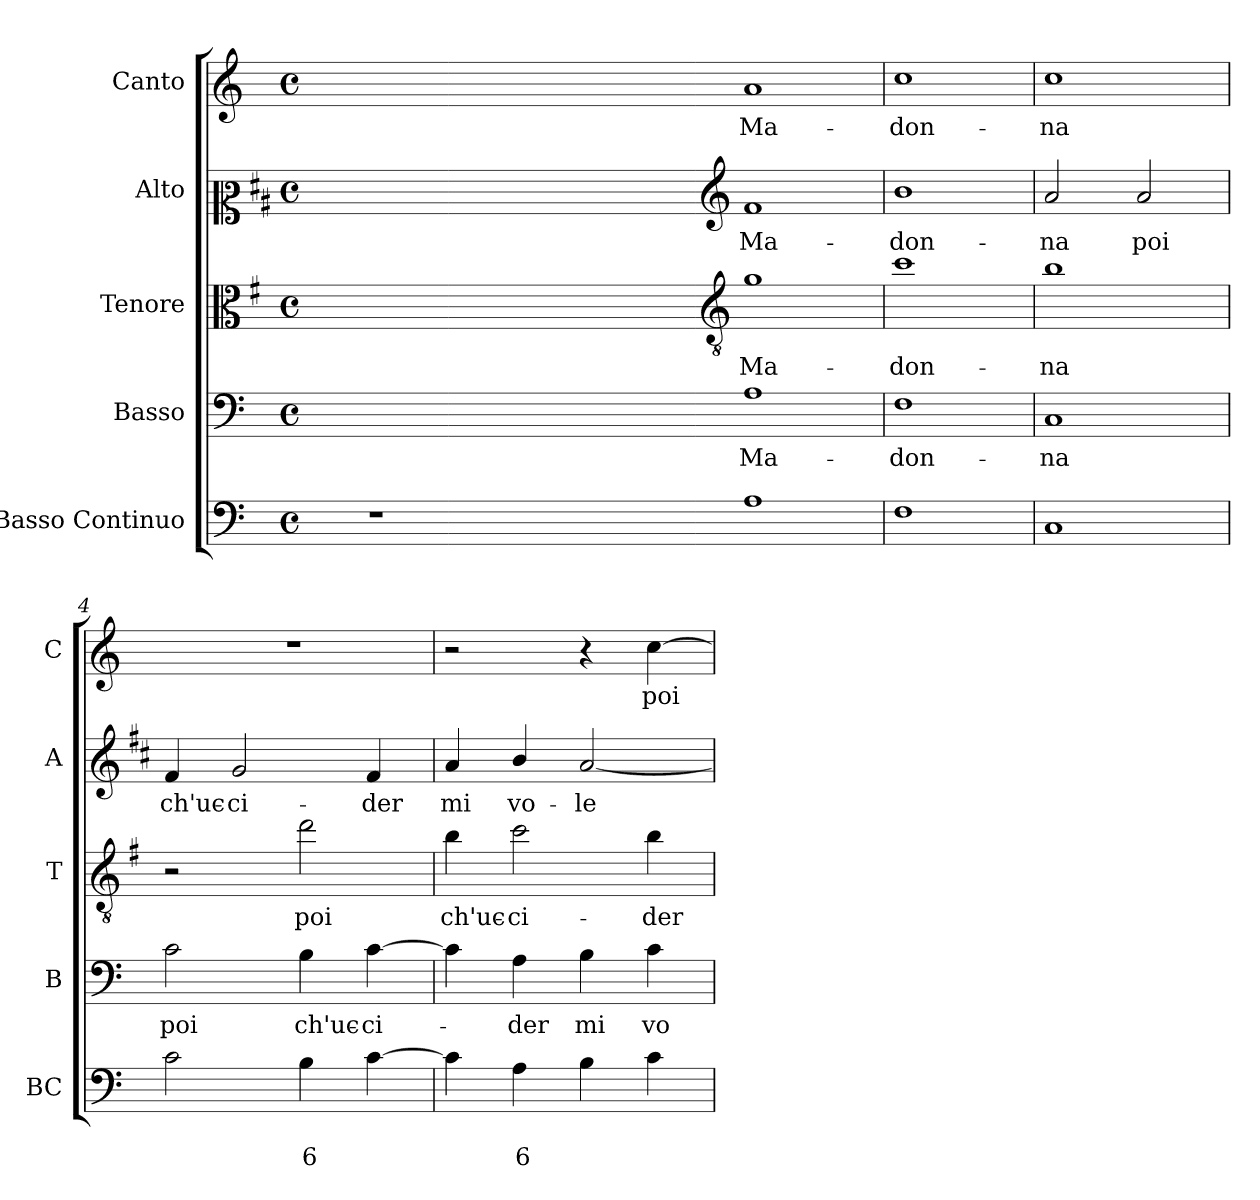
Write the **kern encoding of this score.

**kern	**text	**text	**kern	**text	**kern	**text	**kern	**text	**kern	**text
*part5	*part5	*part5	*part4	*part4	*part3	*part3	*part2	*part2	*part1	*part1
*staff5	*staff5	*staff5	*staff4	*staff4	*staff3	*staff3	*staff2	*staff2	*staff1	*staff1
*I"Basso Continuo	*	*	*I"Basso	*	*I"Tenore	*	*I"Alto	*	*I"Canto	*
*I'BC	*	*	*I'B	*	*I'T	*	*I'A	*	*I'C	*
*clefF4	*	*	*clefF4	*	*clefC3	*	*clefC2	*	*clefG2	*
*	*	*	*	*	*ITrd4c7	*	*ITrd1c2	*	*	*
*k[]	*	*	*k[]	*	*k[]	*	*k[]	*	*k[]	*
*C:	*	*	*C:	*	*C:	*	*C:	*	*C:	*
*M4/4	*	*	*M4/4	*	*M4/4	*	*M4/4	*	*M4/4	*
*met(c)	*	*	*met(c)	*	*met(c)	*	*met(c)	*	*met(c)	*
=	=	=	=	=	=	=	=	=	=	=
1r	.	.	1ryy	.	1ryy	.	1ryy	.	1ryy	.
=1X-	=1X-	=1X-	=1X-	=1X-	=1X-	=1X-	=1X-	=1X-	=1X-	=1X-
4ryy	.	.	4ryy	.	4ryy	.	4ryy	.	4ryy	.
4ryy	.	.	4ryy	.	4ryy	.	4ryy	.	4ryy	.
4ryy	.	.	4ryy	.	4ryy	.	4ryy	.	4ryy	.
4ryy	.	.	4ryy	.	4ryy	.	4ryy	.	4ryy	.
=1-	=1-	=1-	=1-	=1-	=1-	=1-	=1-	=1-	=1-	=1-
*	*	*	*	*	*clefGv2	*	*clefG2	*	*	*
!	!	!	!	!LO:LY:b	!	!	!	!	!	!
!	!	!	!	!	!	!LO:LY:b	!	!	!	!
!	!	!	!	!	!	!	!	!LO:LY:b	!	!
!	!	!	!	!	!	!	!	!	!	!LO:LY:b
1A	.	.	1A	Ma-	1c	Ma-	1e	Ma-	1a	Ma-
=2	=2	=2	=2	=2	=2	=2	=2	=2	=2	=2
!	!	!	!	!LO:LY:b	!	!	!	!	!	!
!	!	!	!	!	!	!LO:LY:b	!	!	!	!
!	!	!	!	!	!	!	!	!LO:LY:b	!	!
!	!	!	!	!	!	!	!	!	!	!LO:LY:b
1F	.	.	1F	-don-	1f	-don-	1a	-don-	1cc	-don-
=3	=3	=3	=3	=3	=3	=3	=3	=3	=3	=3
!	!	!	!	!LO:LY:b	!	!	!	!	!	!
!	!	!	!	!	!	!LO:LY:b	!	!	!	!
!	!	!	!	!	!	!	!	!LO:LY:b	!	!
!	!	!	!	!	!	!	!	!	!	!LO:LY:b
1C	.	.	1C	-na	1e	-na	2g/	-na	1cc	-na
!	!	!	!	!	!	!	!	!LO:LY:b	!	!
.	.	.	.	.	.	.	2g/	poi	.	.
=4	=4	=4	=4	=4	=4	=4	=4	=4	=4	=4
!	!	!	!	!LO:LY:b	!	!	!	!	!	!
!	!	!	!	!	!	!	!	!LO:LY:b	!	!
2c\	.	.	2c\	poi	2r	.	4e/	ch'uc-	1r	.
!	!	!	!	!	!	!	!	!LO:LY:b	!	!
.	.	.	.	.	.	.	2f/	-ci-	.	.
!	!	!LO:LY:b	!	!	!	!	!	!	!	!
!	!	!	!	!LO:LY:b	!	!	!	!	!	!
!	!	!	!	!	!	!LO:LY:b	!	!	!	!
4B\	.	6	4B\	ch'uc-	2g\	poi	.	.	.	.
!	!	!	!	!LO:LY:b	!	!	!	!	!	!
!	!	!	!	!	!	!	!	!LO:LY:b	!	!
[4c\	.	.	[4c\	-ci-	.	.	4e/	-der	.	.
=5	=5	=5	=5	=5	=5	=5	=5	=5	=5	=5
!	!	!	!	!	!	!LO:LY:b	!	!	!	!
!	!	!	!	!	!	!	!	!LO:LY:b	!	!
4c\]	.	.	4c\]	.	4e\	ch'uc-	4g/	mi	2r	.
!	!	!LO:LY:b	!	!	!	!	!	!	!	!
!	!	!	!	!LO:LY:b	!	!	!	!	!	!
!	!	!	!	!	!	!LO:LY:b	!	!	!	!
!	!	!	!	!	!	!	!	!LO:LY:b	!	!
4A\	.	6	4A\	-der	2f\	-ci-	4a/	vo-	.	.
!	!	!	!	!LO:LY:b	!	!	!	!	!	!
!	!	!	!	!	!	!	!	!LO:LY:b	!	!
4B\	.	.	4B\	mi	.	.	[2g/	-le-	4r	.
!	!	!	!	!LO:LY:b	!	!	!	!	!	!
!	!	!	!	!	!	!LO:LY:b	!	!	!	!
!	!	!	!	!	!	!	!	!	!	!LO:LY:b
4c\	.	.	4c\	vo-	4e\	-der	.	.	[4cc\	poi
=	=	=	=	=	=	=	=	=	=	=
*-	*-	*-	*-	*-	*-	*-	*-	*-	*-	*-
